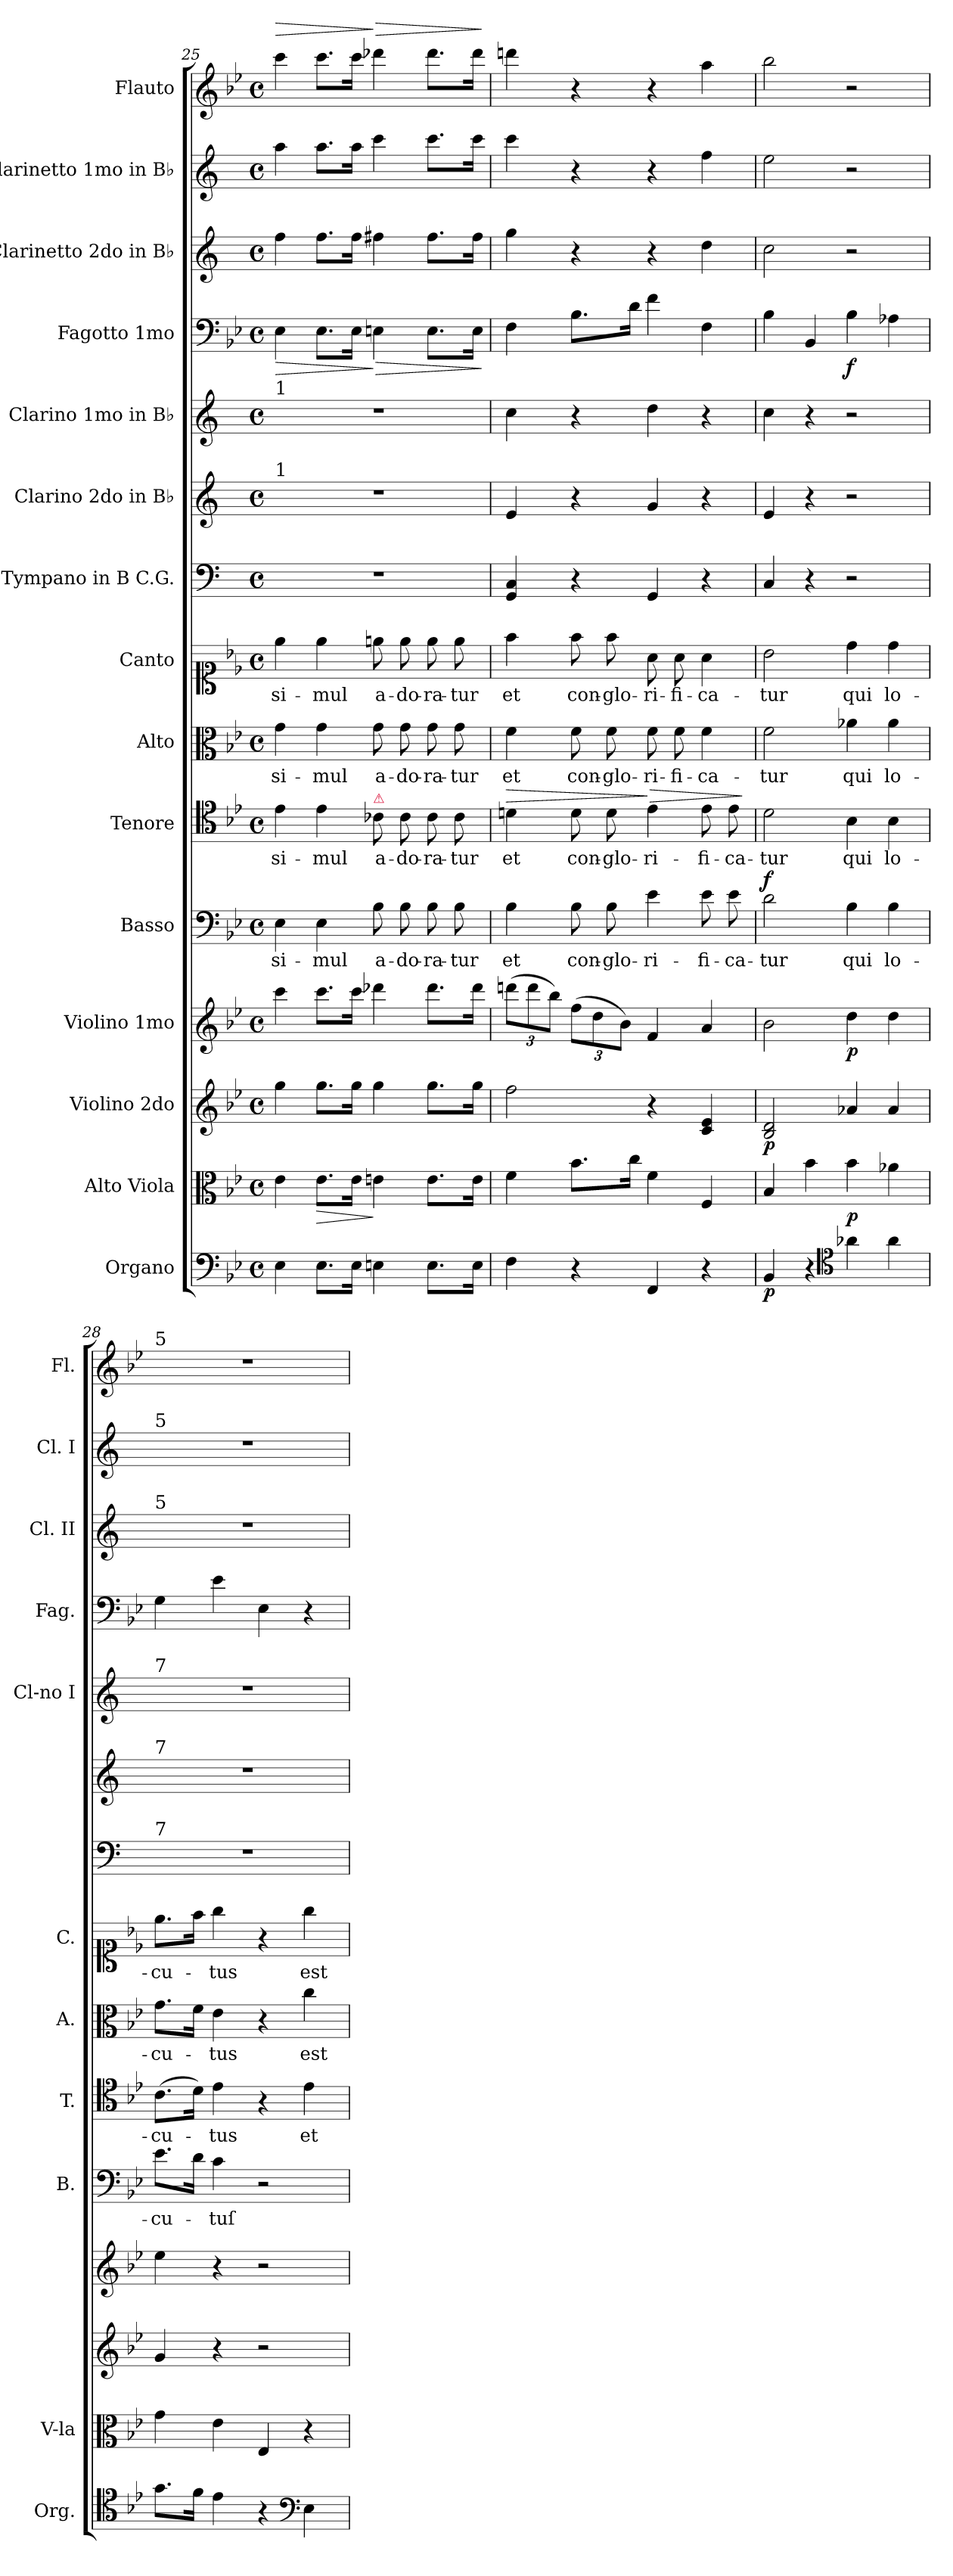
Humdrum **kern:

**kern	**dynam	**kern	**dynam	**kern	**dynam	**kern	**dynam	**kern	**text	**dynam	**kern	**text	**dynam	**kern	**text	**kern	**text	**kern	**kern	**kern	**kern	**dynam	**kern	**kern	**kern	**dynam
*part15	*part15	*part14	*part14	*part13	*part13	*part12	*part12	*part11	*part11	*part11	*part10	*part10	*part10	*part9	*part9	*part8	*part8	*part7	*part6	*part5	*part4	*part4	*part3	*part2	*part1	*part1
*staff15	*staff15	*staff14	*staff14	*staff13	*staff13	*staff12	*staff12	*staff11	*staff11	*staff11	*staff10	*staff10	*staff10	*staff9	*staff9	*staff8	*staff8	*staff7	*staff6	*staff5	*staff4	*staff4	*staff3	*staff2	*staff1	*staff1
*I"Organo	*	*I"Alto Viola	*	*I"Violino 2do	*	*I"Violino 1mo	*	*I"Basso	*	*	*I"Tenore	*	*	*I"Alto	*	*I"Canto	*	*I"Tympano in B C.G.	*I"Clarino 2do in B♭	*I"Clarino 1mo in B♭	*I"Fagotto 1mo	*	*I"Clarinetto 2do in B♭	*I"Clarinetto 1mo in B♭	*I"Flauto	*
*I'Org.	*	*I'V-la	*	*	*	*	*	*I'B.	*	*	*I'T.	*	*	*I'A.	*	*I'C.	*	*	*	*I'Cl-no I	*I'Fag.	*	*I'Cl. II	*I'Cl. I	*I'Fl.	*
*clefF4	*	*clefC3	*	*clefG2	*	*clefG2	*	*clefF4	*	*	*clefC4	*	*	*clefC3	*	*clefC1	*	*clefF4	*clefG2	*clefG2	*clefF4	*	*clefG2	*clefG2	*clefG2	*
*	*	*	*	*	*	*	*	*	*	*	*	*	*	*	*	*	*	*ITrd1c2	*ITrd1c2	*ITrd1c2	*	*	*ITrd1c2	*ITrd1c2	*	*
*k[b-e-]	*	*k[b-e-]	*	*k[b-e-]	*	*k[b-e-]	*	*k[b-e-]	*	*	*k[b-e-]	*	*	*k[b-e-]	*	*k[b-e-]	*	*k[b-e-]	*k[b-e-]	*k[b-e-]	*k[b-e-]	*	*k[b-e-]	*k[b-e-]	*k[b-e-]	*
*B-:	*	*B-:	*	*B-:	*	*B-:	*	*B-:	*	*	*B-:	*	*	*B-:	*	*B-:	*	*B-:	*B-:	*B-:	*B-:	*	*B-:	*B-:	*B-:	*
*M4/4	*	*M4/4	*	*M4/4	*	*M4/4	*	*M4/4	*	*	*M4/4	*	*	*M4/4	*	*M4/4	*	*M4/4	*M4/4	*M4/4	*M4/4	*	*M4/4	*M4/4	*M4/4	*
*met(c)	*	*met(c)	*	*met(c)	*	*met(c)	*	*met(c)	*	*	*met(c)	*	*	*met(c)	*	*met(c)	*	*met(c)	*met(c)	*met(c)	*met(c)	*	*met(c)	*met(c)	*met(c)	*
=25	=25	=25	=25	=25	=25	=25	=25	=25	=25	=25	=25	=25	=25	=25	=25	=25	=25	=25	=25	=25	=25	=25	=25	=25	=25	=25
!	!	!	!	!	!	!	!	!	!	!	!	!	!	!	!	!	!	!	!	!LO:TX:a:t=1	!	!	!	!	!	!
!	!	!	!	!	!	!	!	!	!	!	!	!	!	!	!	!	!	!	!LO:TX:a:t=1	!	!	!	!	!	!	!
!	!	!	!	!	!LO:DY:b	!	!LO:DY:b	!	!	!	!	!	!	!	!	!	!	!	!	!	!	!LO:HP:b	!	!	!	!LO:HP:a
4E-\	.	4e-\	.	4gg\	for	4ccc\	for	4E-\	si-	.	4e-\	si-	.	4g\	si-	4ee-\	si-	1r	1r	1r	4E-\	>	4ee-\	4gg\	4ccc\	>
!	!	!	!LO:HP:b	!	!	!	!	!	!	!	!	!	!	!	!	!	!	!	!	!	!	!	!	!	!	!
8.E-\L	.	8.e-\L	>	8.gg\L	.	8.ccc\L	.	4E-\	-mul	.	4e-\	-mul	.	4g\	-mul	4ee-\	-mul	.	.	.	8.E-\L	.	8.ee-\L	8.gg\L	8.ccc\L	.
16E-\Jk	.	16e-\Jk	.	16gg\Jk	.	16ccc\Jk	.	.	.	.	.	.	.	.	.	.	.	.	.	.	16E-\Jk	.	16ee-\Jk	16gg\Jk	16ccc\Jk	.
!	!	!	!	!	!	!	!	!	!	!	!LO:TX:a:color=crimson:t=⚠	!	!	!	!	!	!	!	!	!	!	!	!	!	!	!
!	!	!	!	!	!	!	!	!	!	!	!	!	!	!	!	!	!	!	!	!	!	!LO:HP:n=1:b	!	!	!	!LO:HP:n=1:a
4En\	.	4en\	]	4gg\	.	4ddd-X\	.	8B-\	a-	.	8c-X\	a-	.	8g\	a-	8een\	a-	.	.	.	4En\	] >	4een\	4bb-\	4ddd-X\	] >
.	.	.	.	.	.	.	.	8B-\	-do-	.	8c-\	-do-	.	8g\	-do-	8ee\	-do-	.	.	.	.	.	.	.	.	.
8.E\L	.	8.e\L	.	8.gg\L	.	8.ddd-\L	.	8B-\	-ra-	.	8c-\	-ra-	.	8g\	-ra-	8ee\	-ra-	.	.	.	8.E\L	.	8.ee\L	8.bb-\L	8.ddd-\L	.
.	.	.	.	.	.	.	.	8B-\	-tur	.	8c-\	-tur	.	8g\	-tur	8ee\	-tur	.	.	.	.	.	.	.	.	.
16E\Jk	.	16e\Jk	.	16gg\Jk	.	16ddd-\Jk	.	.	.	.	.	.	.	.	.	.	.	.	.	.	16E\Jk	.	16ee\Jk	16bb-\Jk	16ddd-\Jk	.
.	.	.	.	.	.	.	.	.	.	.	.	.	.	.	.	.	.	.	.	.	.	]	.	.	.	]
=26	=26	=26	=26	=26	=26	=26	=26	=26	=26	=26	=26	=26	=26	=26	=26	=26	=26	=26	=26	=26	=26	=26	=26	=26	=26	=26
!	!	!	!	!	!	!	!	!	!	!	!	!	!LO:HP:a	!	!	!	!	!	!	!	!	!	!	!	!	!
4F\	.	4f\	.	2ff\	.	(12dddn\L	.	4B-\	et	.	4dn\	et	>	4f\	et	4ff\	et	4FF/ 4BB-/	4d/	4b-\	4F\	.	4ff\	4bb-\	4dddn\	.
.	.	.	.	.	.	12ddd\	.	.	.	.	.	.	.	.	.	.	.	.	.	.	.	.	.	.	.	.
.	.	.	.	.	.	12bb-\J)	.	.	.	.	.	.	.	.	.	.	.	.	.	.	.	.	.	.	.	.
4r	.	8.b-\L	.	.	.	(12ff\L	.	8B-\	con-	.	8d\	con-	.	8f\	con-	8ff\	con-	4r	4r	4r	8.B-\L	.	4r	4r	4r	.
.	.	.	.	.	.	12dd\	.	.	.	.	.	.	.	.	.	.	.	.	.	.	.	.	.	.	.	.
.	.	.	.	.	.	.	.	8B-\	-glo-	.	8d\	-glo-	.	8f\	-glo-	8ff\	-glo-	.	.	.	.	.	.	.	.	.
.	.	.	.	.	.	12b-\J)	.	.	.	.	.	.	.	.	.	.	.	.	.	.	.	.	.	.	.	.
.	.	16cc\Jk	.	.	.	.	.	.	.	.	.	.	.	.	.	.	.	.	.	.	16d\Jk	.	.	.	.	.
!	!	!	!	!	!	!	!	!	!	!	!	!	!LO:HP:n=1:a	!	!	!	!	!	!	!	!	!	!	!	!	!
4FF/	.	4f\	.	4r	.	4f/	.	4e-\	-ri-	.	4e-\	-ri-	] >	8f\	-ri-	8a\	-ri-	4FF/	4f/	4cc\	4f\	.	4r	4r	4r	.
.	.	.	.	.	.	.	.	.	.	.	.	.	.	8f\	-fi-	8a\	-fi-	.	.	.	.	.	.	.	.	.
4r	.	4F/	.	4c/ 4e-/	.	4a/	.	8e-\	-fi-	.	8e-\	-fi-	.	4f\	-ca-	4a\	-ca-	4r	4r	4r	4F\	.	4cc\	4ee-\	4aa\	.
.	.	.	.	.	.	.	.	8e-\	-ca-	.	8e-\	-ca-	.	.	.	.	.	.	.	.	.	.	.	.	.	.
.	.	.	.	.	.	.	.	.	.	.	.	.	]	.	.	.	.	.	.	.	.	.	.	.	.	.
=27	=27	=27	=27	=27	=27	=27	=27	=27	=27	=27	=27	=27	=27	=27	=27	=27	=27	=27	=27	=27	=27	=27	=27	=27	=27	=27
!	!	!	!	!	!	!	!	!	!	!LO:DY:a	!	!	!	!	!	!	!	!	!	!	!	!	!	!	!	!
4BB-/	p	4B-/	.	2B-/ 2d/	p	2b-\	.	2d\	-tur	f	2d\	-tur	.	2f\	-tur	2b-\	-tur	4BB-/	4d/	4b-\	4B-\	.	2b-\	2dd\	2bb-\	.
4r	.	4b-\	.	.	.	.	.	.	.	.	.	.	.	.	.	.	.	4r	4r	4r	4BB-/	.	.	.	.	.
*clefC4	*	*	*	*	*	*	*	*	*	*	*	*	*	*	*	*	*	*	*	*	*	*	*	*	*	*
4a-X\	.	4b-\	p	4a-X/	.	4dd\	p	4B-\	qui	.	4B-\	qui	.	4a-X\	qui	4dd\	qui	2r	2r	2r	4B-\	f	2r	2r	2r	.
4a-\	.	4a-X\	.	4a-/	.	4dd\	.	4B-\	lo-	.	4B-\	lo-	.	4a-\	lo-	4dd\	lo-	.	.	.	4A-X\	.	.	.	.	.
=28	=28	=28	=28	=28	=28	=28	=28	=28	=28	=28	=28	=28	=28	=28	=28	=28	=28	=28	=28	=28	=28	=28	=28	=28	=28	=28
!	!	!	!	!	!	!	!	!	!	!	!	!	!	!	!	!	!	!	!	!	!	!	!	!	!LO:TX:a:t=5	!
!	!	!	!	!	!	!	!	!	!	!	!	!	!	!	!	!	!	!	!	!	!	!	!	!LO:TX:a:t=5	!	!
!	!	!	!	!	!	!	!	!	!	!	!	!	!	!	!	!	!	!	!	!	!	!	!LO:TX:a:t=5	!	!	!
!	!	!	!	!	!	!	!	!	!	!	!	!	!	!	!	!	!	!	!	!LO:TX:a:t=7	!	!	!	!	!	!
!	!	!	!	!	!	!	!	!	!	!	!	!	!	!	!	!	!	!	!LO:TX:a:t=7	!	!	!	!	!	!	!
!	!	!	!	!	!	!	!	!	!	!	!	!	!	!	!	!	!	!LO:TX:a:t=7	!	!	!	!	!	!	!	!
8.g\L	.	4g\	.	4g/	.	4ee-\	.	8.e-\L	-cu-	.	(8.c\L	-cu-	.	8.g\L	-cu-	8.ee-\L	-cu-	1r	1r	1r	4G\	.	1r	1r	1r	.
16f\Jk	.	.	.	.	.	.	.	16d\Jk	.	.	16d\Jk)	.	.	16f\Jk	.	16ff\Jk	.	.	.	.	.	.	.	.	.	.
4e-\	.	4e-\	.	4r	.	4r	.	4c\	-tuſ	.	4e-\	-tus	.	4e-\	-tus	4gg\	-tus	.	.	.	4e-\	.	.	.	.	.
4r	.	4E-/	.	2r	.	2r	.	2r	.	.	4r	.	.	4r	.	4r	.	.	.	.	4E-\	.	.	.	.	.
*clefF4	*	*	*	*	*	*	*	*	*	*	*	*	*	*	*	*	*	*	*	*	*	*	*	*	*	*
4E-\	.	4r	.	.	.	.	.	.	.	.	4e-\	et	.	4cc\	est	4gg\	est	.	.	.	4r	.	.	.	.	.
=	=	=	=	=	=	=	=	=	=	=	=	=	=	=	=	=	=	=	=	=	=	=	=	=	=	=
*-	*-	*-	*-	*-	*-	*-	*-	*-	*-	*-	*-	*-	*-	*-	*-	*-	*-	*-	*-	*-	*-	*-	*-	*-	*-	*-
